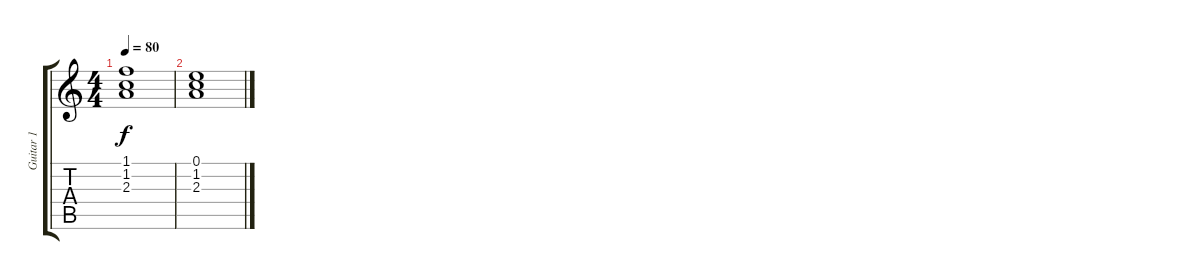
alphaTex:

\track ("Guitar 1" "Guitar 1") {instrument distortionguitar}
\staff {score tabs}
\tuning (E4 B3 G3 D3 A2 E2) {hide}
\ts (4 4)
\tempo 80
\clef g2
\ks c
(1.1 1.2 2.3).1{dy f} |
(0.1 1.2 2.3).1
